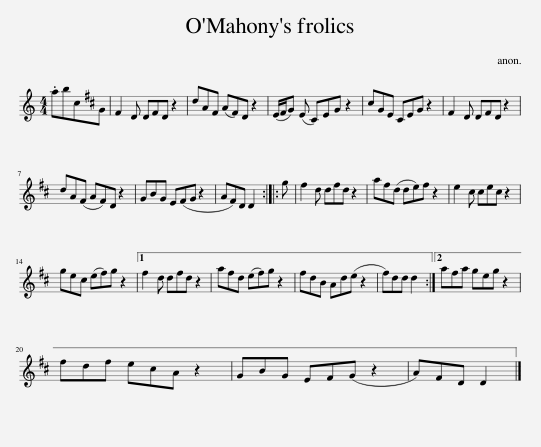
X:1
L:1/8
M:4/4
I:linebreak $
K:C
V:1 treble
V:1
 .abcG | ^F2 D DFD z2 | dA^F (AF)D z2 | (E/^F/G) (E ^C)EG z2 | ^cGE ^CEG z2 | %5
 ^F2 D DFD z2 |$ dA(^F AF)D z2 | GBG E(^FG z2 | A^F)D D2 :: g | %10
 ^f2 d dfd z2 | a^f(d de)f z2 | e2 ^c cec z2 |$ ge^c (e^f)g z2 |1 ^f2 d dfd z2 | %15
 a^fd (ef)g z2 | ^fdB Ad(e z2 | ^f)dd d2 :|2 a^fa geg z2 |$ ^fdf e^cA z2 | %20
 GBG E^F(G z2 | A)^FD D2 |] %22
